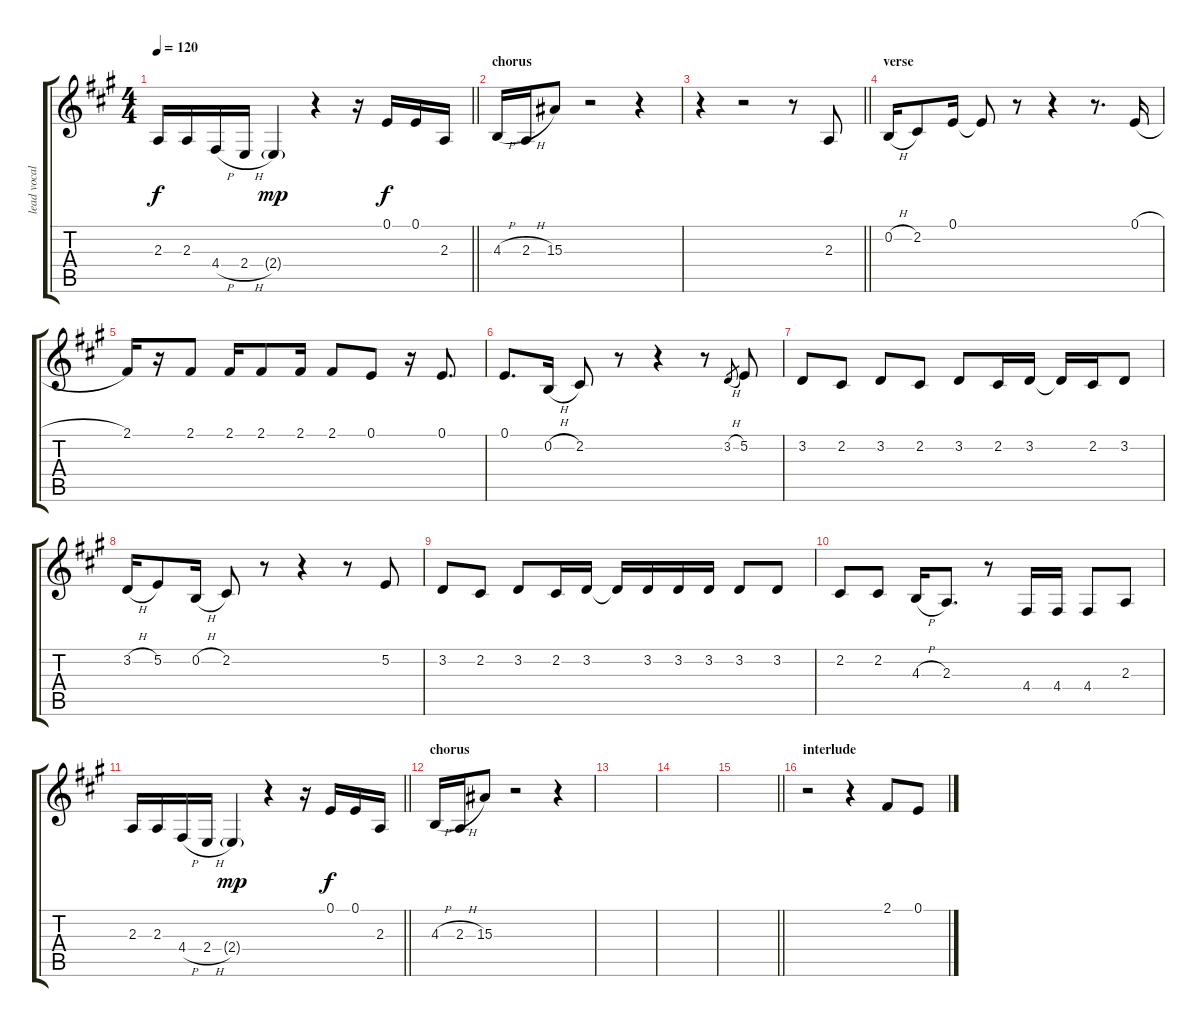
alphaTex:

\track ("lead vocals" "lead vocal") {instrument lead2sawtooth}
\staff {score tabs}
\tuning (E4 B3 G3 D3 A2 E2) {hide}
\ts (4 4)
\tempo 120
\clef g2
\barLineRight lightlight
\ks a
2.3.16{dy f} 2.3.16 4.4{h}.16 2.4{h}.16 2.4{g}.4{dy mp} r.4 r.16 0.1.16{dy f} 0.1.16 2.3.16 |
\section ("" "chorus")
4.3{h}.16 2.3{h}.16 15.3.8 r.2 r.4 |
\barLineRight lightlight
r.4 r.2 r.8 2.3.8 |
\section ("" "verse")
0.2{h}.16 2.2.8 0.1.16 0.1{t}.8 r.8 r.4 r.8{d} 0.1{h}.16 |
2.1.16 r.16 2.1.8 2.1.16 2.1.8 2.1.16 2.1.8 0.1.8 r.16 0.1.8{d} |
0.1.8{d} 0.2{h}.16 2.2.8 r.8 r.4 r.8 3.2{h}.8{gr} 5.2.8 |
3.2.8 2.2.8 3.2.8 2.2.8 3.2.8 2.2.16 3.2.16 3.2{t}.16 2.2.16 3.2.8 |
3.2{h}.16 5.2.8 0.2{h}.16 2.2.8 r.8 r.4 r.8 5.2.8 |
3.2.8 2.2.8 3.2.8 2.2.16 3.2.16 3.2{t}.16 3.2.16 3.2.16 3.2.16 3.2.8 3.2.8 |
2.2.8 2.2.8 4.3{h}.16 2.3.8{d} r.8 4.4.16 4.4.16 4.4.8 2.3.8 |
\barLineRight lightlight
2.3.16 2.3.16 4.4{h}.16 2.4{h}.16 2.4{g}.4{dy mp} r.4 r.16 0.1.16{dy f} 0.1.16 2.3.16 |
\section ("" "chorus")
4.3{h}.16 2.3{h}.16 15.3.8 r.2 r.4 |
|
|
\barLineRight lightlight
|
\section ("" "interlude")
r.2 r.4 2.1.8 0.1.8
